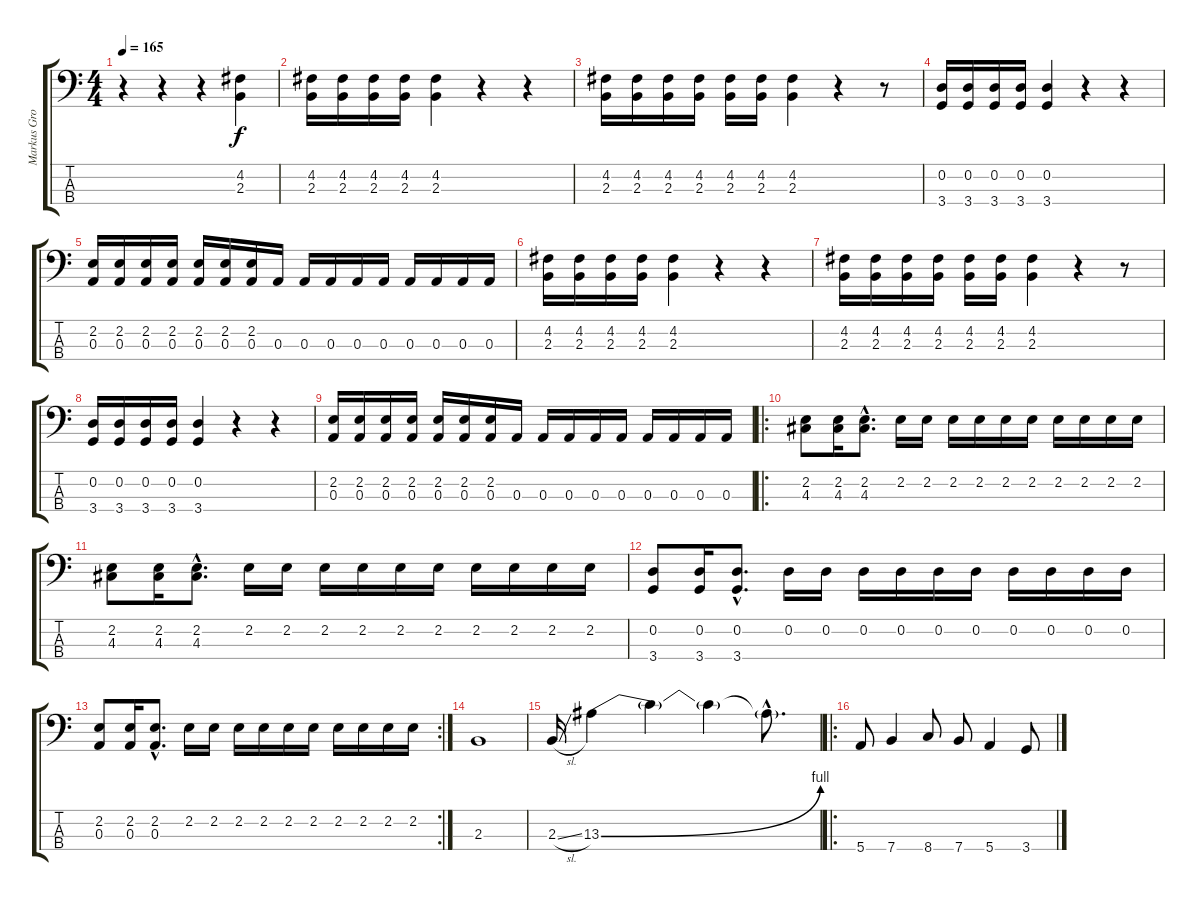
\track ("Markus Großkopf" "Markus Gro") {instrument slapbass2}
\staff {score tabs}
\tuning (G2 D2 A1 E1) {hide}
\ts (4 4)
\tempo 165
\clef f4
\ks c
r.4{dy f instrument slapbass2} r.4 r.4 (4.2 2.3).4 |
(4.2 2.3).16 (4.2 2.3).16 (4.2 2.3).16 (4.2 2.3).16 (4.2 2.3).4 r.4 r.4 |
(4.2 2.3).16 (4.2 2.3).16 (4.2 2.3).16 (4.2 2.3).16 (4.2 2.3).16 (4.2 2.3).16 (4.2 2.3).4 r.4 r.8 |
(0.2 3.4).16 (0.2 3.4).16 (0.2 3.4).16 (0.2 3.4).16 (0.2 3.4).4 r.4 r.4 |
(2.2 0.3).16 (2.2 0.3).16 (2.2 0.3).16 (2.2 0.3).16 (2.2 0.3).16 (2.2 0.3).16 (2.2 0.3).16 0.3.16 0.3.16 0.3.16 0.3.16 0.3.16 0.3.16 0.3.16 0.3.16 0.3.16 |
(4.2 2.3).16 (4.2 2.3).16 (4.2 2.3).16 (4.2 2.3).16 (4.2 2.3).4 r.4 r.4 |
(4.2 2.3).16 (4.2 2.3).16 (4.2 2.3).16 (4.2 2.3).16 (4.2 2.3).16 (4.2 2.3).16 (4.2 2.3).4 r.4 r.8 |
(0.2 3.4).16 (0.2 3.4).16 (0.2 3.4).16 (0.2 3.4).16 (0.2 3.4).4 r.4 r.4 |
(2.2 0.3).16 (2.2 0.3).16 (2.2 0.3).16 (2.2 0.3).16 (2.2 0.3).16 (2.2 0.3).16 (2.2 0.3).16 0.3.16 0.3.16 0.3.16 0.3.16 0.3.16 0.3.16 0.3.16 0.3.16 0.3.16 |
\ro
(2.2 4.3).8 (2.2 4.3).16 (2.2{hac} 4.3{hac}).8{d} 2.2.16 2.2.16 2.2.16 2.2.16 2.2.16 2.2.16 2.2.16 2.2.16 2.2.16 2.2.16 |
(2.2 4.3).8 (2.2 4.3).16 (2.2{hac} 4.3{hac}).8{d} 2.2.16 2.2.16 2.2.16 2.2.16 2.2.16 2.2.16 2.2.16 2.2.16 2.2.16 2.2.16 |
(0.2 3.4).8 (0.2 3.4).16 (0.2{hac} 3.4{hac}).8{d} 0.2.16 0.2.16 0.2.16 0.2.16 0.2.16 0.2.16 0.2.16 0.2.16 0.2.16 0.2.16 |
\rc 2
(2.2 0.3).8 (2.2 0.3).16 (2.2{hac} 0.3{hac}).8{d} 2.2.16 2.2.16 2.2.16 2.2.16 2.2.16 2.2.16 2.2.16 2.2.16 2.2.16 2.2.16 |
2.3.1 |
2.3{sl}.16 13.3{be (bend 0 0 60 4)}.4 13.3{t}.4 13.3{t}.4 13.3{hac t}.8{d} |
\ro
5.4.8 7.4.4 8.4.8 7.4.8 5.4.4 3.4.8
